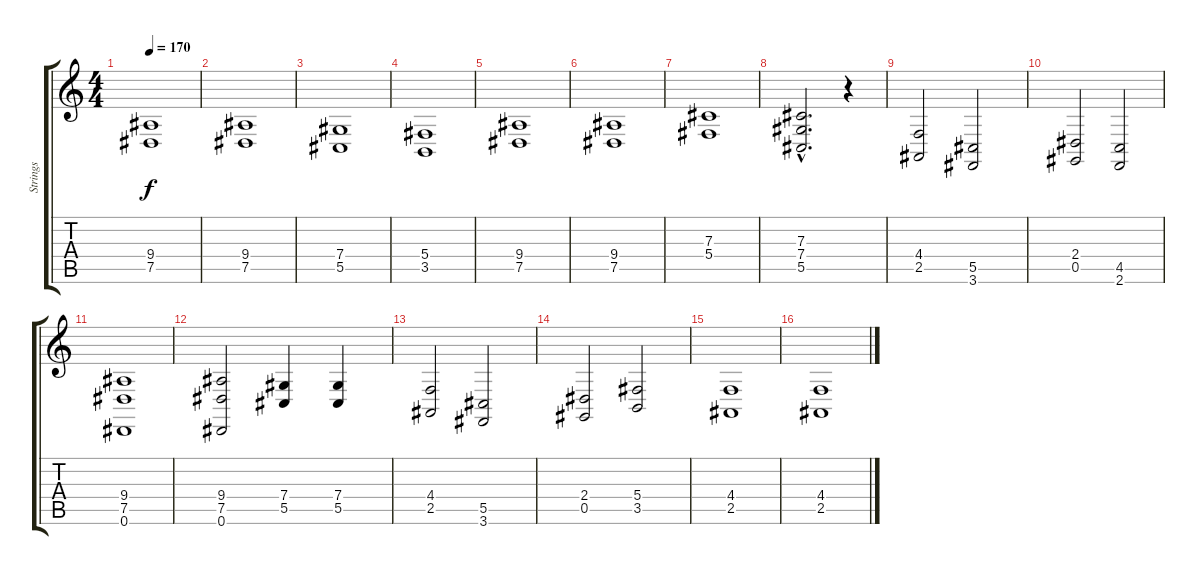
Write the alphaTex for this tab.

\track ("Strings" "Strings") {instrument stringensemble1}
\staff {score tabs}
\tuning (Eb4 Bb3 Gb3 Db3 Ab2 Eb2) {hide}
\ts (4 4)
\tempo 170
\clef g2
\ks c
(9.4 7.5).1{dy f} |
(9.4 7.5).1 |
(7.4 5.5).1 |
(5.4 3.5).1 |
(9.4 7.5).1 |
(9.4 7.5).1 |
(7.3 5.4).1 |
(7.3{hac} 7.4{hac} 5.5{hac}).2{d} r.4 |
(4.4 2.5).2 (5.5 3.6).2 |
(2.4 0.5).2 (4.5 2.6).2 |
(9.4 7.5 0.6).1 |
(9.4 7.5 0.6).2 (7.4 5.5).4 (7.4 5.5).4 |
(4.4 2.5).2 (5.5 3.6).2 |
(2.4 0.5).2 (5.4 3.5).2 |
(4.4 2.5).1 |
(4.4 2.5).1
